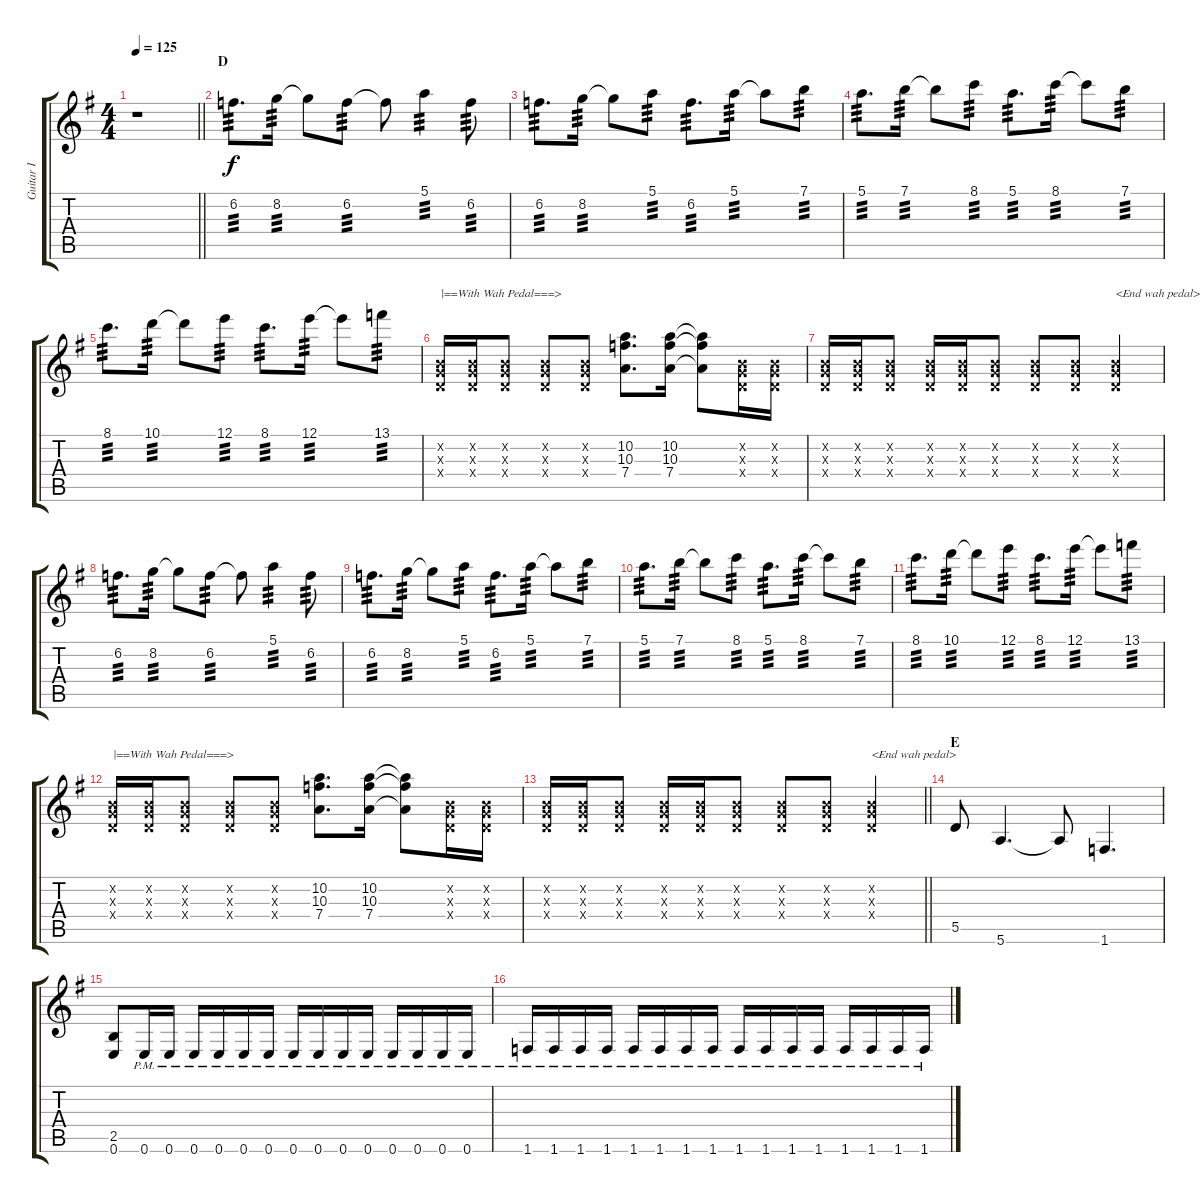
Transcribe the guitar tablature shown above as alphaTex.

\track ("Guitar I" "Guitar I") {instrument overdrivenguitar}
\staff {score tabs}
\tuning (E4 B3 G3 D3 A2 E2) {hide}
\ts (4 4)
\tempo 125
\clef g2
\barLineRight lightlight
\ks g
r.1{dy f} |
\section ("" "D")
6.2.8{d tp 3} 8.2.16{tp 3} 8.2{t}.8 6.2.8{tp 3} 6.2{t}.8 5.1.4{tp 3} 6.2.8{tp 3} |
6.2.8{d tp 3} 8.2.16{tp 3} 8.2{t}.8 5.1.8{tp 3} 6.2.8{d tp 3} 5.1.16{tp 3} 5.1{t}.8 7.1.8{tp 3} |
5.1.8{d tp 3} 7.1.16{tp 3} 7.1{t}.8 8.1.8{tp 3} 5.1.8{d tp 3} 8.1.16{tp 3} 8.1{t}.8 7.1.8{tp 3} |
8.1.8{d tp 3} 10.1.16{tp 3} 10.1{t}.8 12.1.8{tp 3} 8.1.8{d tp 3} 12.1.16{tp 3} 12.1{t}.8 13.1.8{tp 3} |
(0.2{x} 0.3{x} 0.4{x}).16{txt "|==With Wah Pedal===>"} (0.2{x} 0.3{x} 0.4{x}).16 (0.2{x} 0.3{x} 0.4{x}).8 (0.2{x} 0.3{x} 0.4{x}).8 (0.2{x} 0.3{x} 0.4{x}).8 (10.2 10.3 7.4).8{d} (10.2 10.3 7.4).16 (10.2{t} 10.3{t} 7.4{t}).8 (0.2{x} 0.3{x} 0.4{x}).16 (0.2{x} 0.3{x} 0.4{x}).16 |
(0.2{x} 0.3{x} 0.4{x}).16 (0.2{x} 0.3{x} 0.4{x}).16 (0.2{x} 0.3{x} 0.4{x}).8 (0.2{x} 0.3{x} 0.4{x}).16 (0.2{x} 0.3{x} 0.4{x}).16 (0.2{x} 0.3{x} 0.4{x}).8 (0.2{x} 0.3{x} 0.4{x}).8 (0.2{x} 0.3{x} 0.4{x}).8 (0.2{x} 0.3{x} 0.4{x}).4{txt "<End wah pedal>"} |
6.2.8{d tp 3} 8.2.16{tp 3} 8.2{t}.8 6.2.8{tp 3} 6.2{t}.8 5.1.4{tp 3} 6.2.8{tp 3} |
6.2.8{d tp 3} 8.2.16{tp 3} 8.2{t}.8 5.1.8{tp 3} 6.2.8{d tp 3} 5.1.16{tp 3} 5.1{t}.8 7.1.8{tp 3} |
5.1.8{d tp 3} 7.1.16{tp 3} 7.1{t}.8 8.1.8{tp 3} 5.1.8{d tp 3} 8.1.16{tp 3} 8.1{t}.8 7.1.8{tp 3} |
8.1.8{d tp 3} 10.1.16{tp 3} 10.1{t}.8 12.1.8{tp 3} 8.1.8{d tp 3} 12.1.16{tp 3} 12.1{t}.8 13.1.8{tp 3} |
(0.2{x} 0.3{x} 0.4{x}).16{txt "|==With Wah Pedal===>"} (0.2{x} 0.3{x} 0.4{x}).16 (0.2{x} 0.3{x} 0.4{x}).8 (0.2{x} 0.3{x} 0.4{x}).8 (0.2{x} 0.3{x} 0.4{x}).8 (10.2 10.3 7.4).8{d} (10.2 10.3 7.4).16 (10.2{t} 10.3{t} 7.4{t}).8 (0.2{x} 0.3{x} 0.4{x}).16 (0.2{x} 0.3{x} 0.4{x}).16 |
\barLineRight lightlight
(0.2{x} 0.3{x} 0.4{x}).16 (0.2{x} 0.3{x} 0.4{x}).16 (0.2{x} 0.3{x} 0.4{x}).8 (0.2{x} 0.3{x} 0.4{x}).16 (0.2{x} 0.3{x} 0.4{x}).16 (0.2{x} 0.3{x} 0.4{x}).8 (0.2{x} 0.3{x} 0.4{x}).8 (0.2{x} 0.3{x} 0.4{x}).8 (0.2{x} 0.3{x} 0.4{x}).4{txt "<End wah pedal>"} |
\section ("" "E")
5.5.8 5.6.4{d} 5.6{t}.8 1.6.4{d} |
(2.5 0.6).8 0.6{pm}.16 0.6{pm}.16 0.6{pm}.16 0.6{pm}.16 0.6{pm}.16 0.6{pm}.16 0.6{pm}.16 0.6{pm}.16 0.6{pm}.16 0.6{pm}.16 0.6{pm}.16 0.6{pm}.16 0.6{pm}.16 0.6{pm}.16 |
1.6{pm}.16 1.6{pm}.16 1.6{pm}.16 1.6{pm}.16 1.6{pm}.16 1.6{pm}.16 1.6{pm}.16 1.6{pm}.16 1.6{pm}.16 1.6{pm}.16 1.6{pm}.16 1.6{pm}.16 1.6{pm}.16 1.6{pm}.16 1.6{pm}.16 1.6{pm}.16
